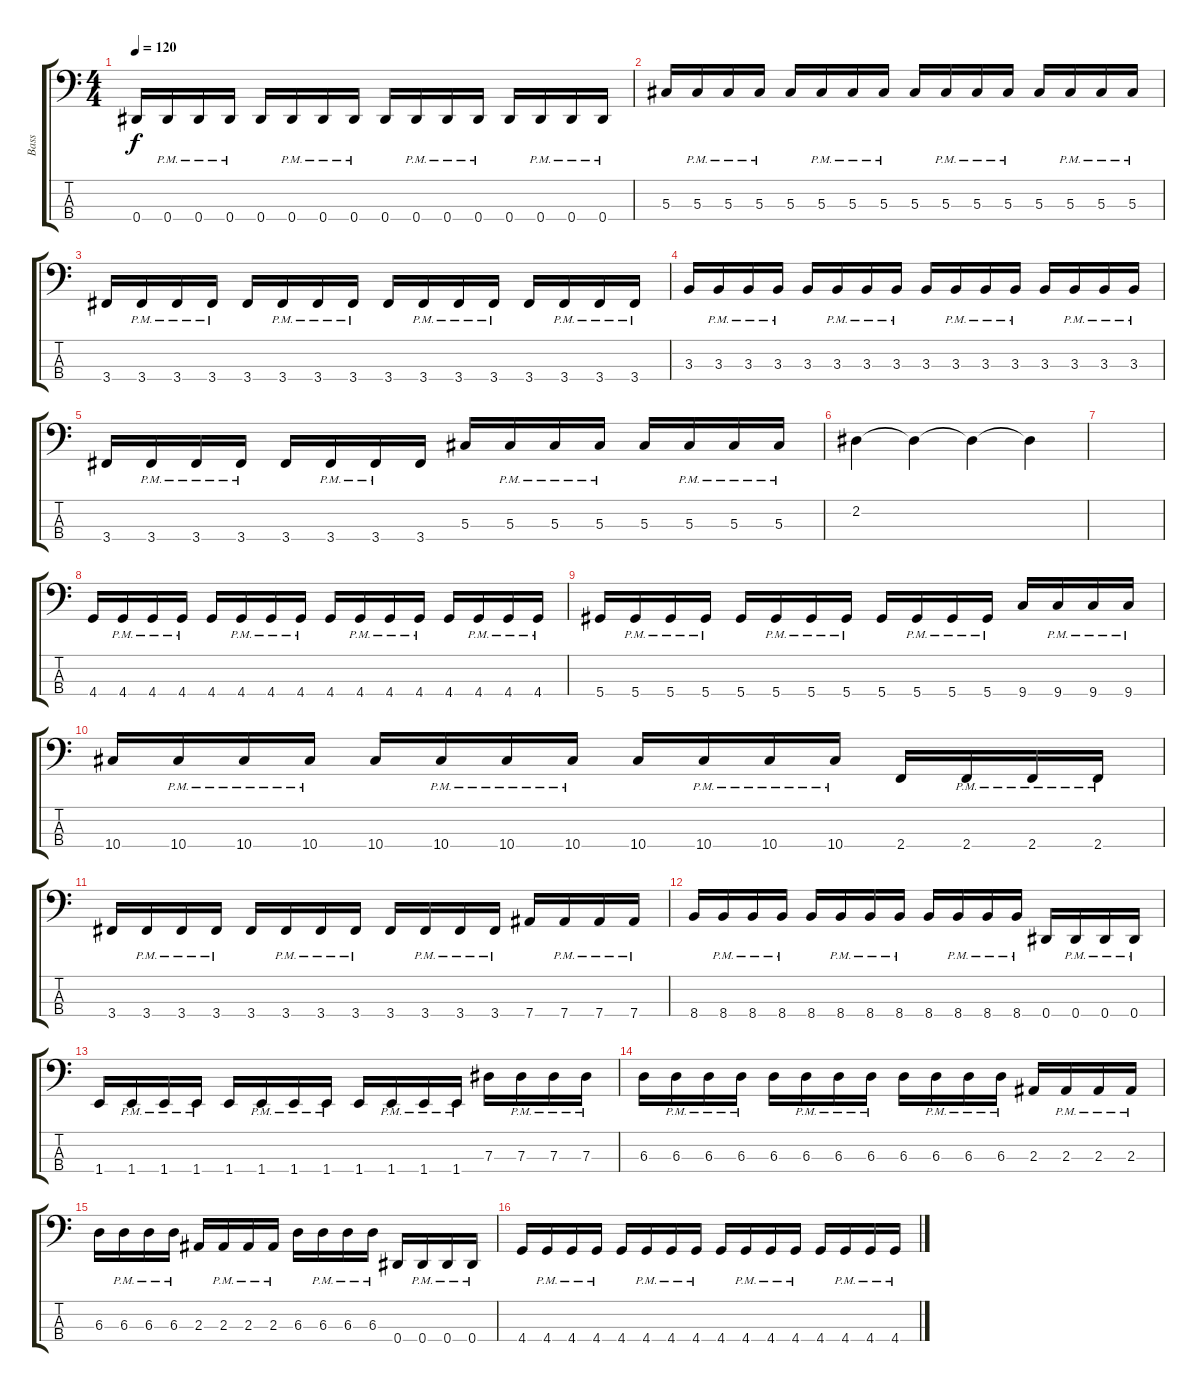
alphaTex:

\track ("Bass" "Bass") {instrument electricbassfinger}
\staff {score tabs}
\tuning (Gb2 Db2 Ab1 Eb1) {hide}
\ts (4 4)
\tempo 120
\clef f4
\ks c
0.4.16{dy f} 0.4{pm}.16 0.4{pm}.16 0.4{pm}.16 0.4.16 0.4{pm}.16 0.4{pm}.16 0.4{pm}.16 0.4.16 0.4{pm}.16 0.4{pm}.16 0.4{pm}.16 0.4.16 0.4{pm}.16 0.4{pm}.16 0.4{pm}.16 |
5.3.16 5.3{pm}.16 5.3{pm}.16 5.3{pm}.16 5.3.16 5.3{pm}.16 5.3{pm}.16 5.3{pm}.16 5.3.16 5.3{pm}.16 5.3{pm}.16 5.3{pm}.16 5.3.16 5.3{pm}.16 5.3{pm}.16 5.3{pm}.16 |
3.4.16 3.4{pm}.16 3.4{pm}.16 3.4{pm}.16 3.4.16 3.4{pm}.16 3.4{pm}.16 3.4{pm}.16 3.4.16 3.4{pm}.16 3.4{pm}.16 3.4{pm}.16 3.4.16 3.4{pm}.16 3.4{pm}.16 3.4{pm}.16 |
3.3.16 3.3{pm}.16 3.3{pm}.16 3.3{pm}.16 3.3.16 3.3{pm}.16 3.3{pm}.16 3.3{pm}.16 3.3.16 3.3{pm}.16 3.3{pm}.16 3.3{pm}.16 3.3.16 3.3{pm}.16 3.3{pm}.16 3.3{pm}.16 |
3.4.16 3.4{pm}.16 3.4{pm}.16 3.4{pm}.16 3.4.16 3.4{pm}.16 3.4{pm}.16 3.4.16 5.3.16 5.3{pm}.16 5.3{pm}.16 5.3{pm}.16 5.3.16 5.3{pm}.16 5.3{pm}.16 5.3{pm}.16 |
2.2.4 2.2{t}.4 2.2{t}.4 2.2{t}.4 |
|
4.4.16 4.4{pm}.16 4.4{pm}.16 4.4{pm}.16 4.4.16 4.4{pm}.16 4.4{pm}.16 4.4{pm}.16 4.4.16 4.4{pm}.16 4.4{pm}.16 4.4{pm}.16 4.4.16 4.4{pm}.16 4.4{pm}.16 4.4{pm}.16 |
5.4.16 5.4{pm}.16 5.4{pm}.16 5.4{pm}.16 5.4.16 5.4{pm}.16 5.4{pm}.16 5.4{pm}.16 5.4.16 5.4{pm}.16 5.4{pm}.16 5.4{pm}.16 9.4.16 9.4{pm}.16 9.4{pm}.16 9.4{pm}.16 |
10.4.16 10.4{pm}.16 10.4{pm}.16 10.4{pm}.16 10.4.16 10.4{pm}.16 10.4{pm}.16 10.4{pm}.16 10.4.16 10.4{pm}.16 10.4{pm}.16 10.4{pm}.16 2.4.16 2.4{pm}.16 2.4{pm}.16 2.4{pm}.16 |
3.4.16 3.4{pm}.16 3.4{pm}.16 3.4{pm}.16 3.4.16 3.4{pm}.16 3.4{pm}.16 3.4{pm}.16 3.4.16 3.4{pm}.16 3.4{pm}.16 3.4{pm}.16 7.4.16 7.4{pm}.16 7.4{pm}.16 7.4{pm}.16 |
8.4.16 8.4{pm}.16 8.4{pm}.16 8.4{pm}.16 8.4.16 8.4{pm}.16 8.4{pm}.16 8.4{pm}.16 8.4.16 8.4{pm}.16 8.4{pm}.16 8.4{pm}.16 0.4.16 0.4{pm}.16 0.4{pm}.16 0.4{pm}.16 |
1.4.16 1.4{pm}.16 1.4{pm}.16 1.4{pm}.16 1.4.16 1.4{pm}.16 1.4{pm}.16 1.4{pm}.16 1.4.16 1.4{pm}.16 1.4{pm}.16 1.4{pm}.16 7.3.16 7.3{pm}.16 7.3{pm}.16 7.3{pm}.16 |
6.3.16 6.3{pm}.16 6.3{pm}.16 6.3{pm}.16 6.3.16 6.3{pm}.16 6.3{pm}.16 6.3{pm}.16 6.3.16 6.3{pm}.16 6.3{pm}.16 6.3{pm}.16 2.3.16 2.3{pm}.16 2.3{pm}.16 2.3{pm}.16 |
6.3.16 6.3{pm}.16 6.3{pm}.16 6.3{pm}.16 2.3.16 2.3{pm}.16 2.3{pm}.16 2.3{pm}.16 6.3.16 6.3{pm}.16 6.3{pm}.16 6.3{pm}.16 0.4.16 0.4{pm}.16 0.4{pm}.16 0.4{pm}.16 |
4.4.16 4.4{pm}.16 4.4{pm}.16 4.4{pm}.16 4.4.16 4.4{pm}.16 4.4{pm}.16 4.4{pm}.16 4.4.16 4.4{pm}.16 4.4{pm}.16 4.4{pm}.16 4.4.16 4.4{pm}.16 4.4{pm}.16 4.4{pm}.16
